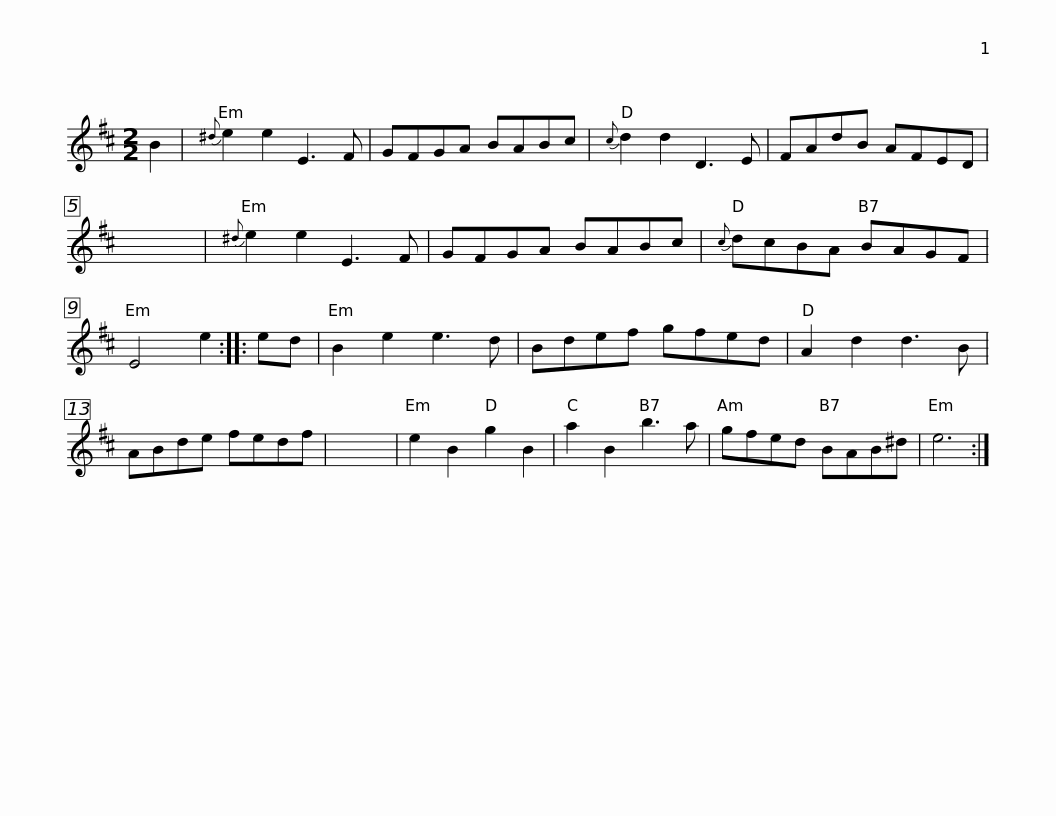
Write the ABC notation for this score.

X:1
L:1/8
M:2/2
I:linebreak $
K:D
V:1 treble
V:1
 B2 |{^d} e2 e2 E3 F | GFGA BABc |{c} d2 d2 D3 E | FAdB AFED | %5
 x8 |{^d} e2 e2 E3 F |$ GFGA BABc |{c} dcBA BAGF | E4 e2 :: %10
 ed | B2 e2 e3 d | Bdef gfed | A2 d2 d3 B |$ ABde fedf | %15
 x8 | e2 B2 g2 B2 | a2 B2 b3 a | gfed BAB^d | e6 :| %20
